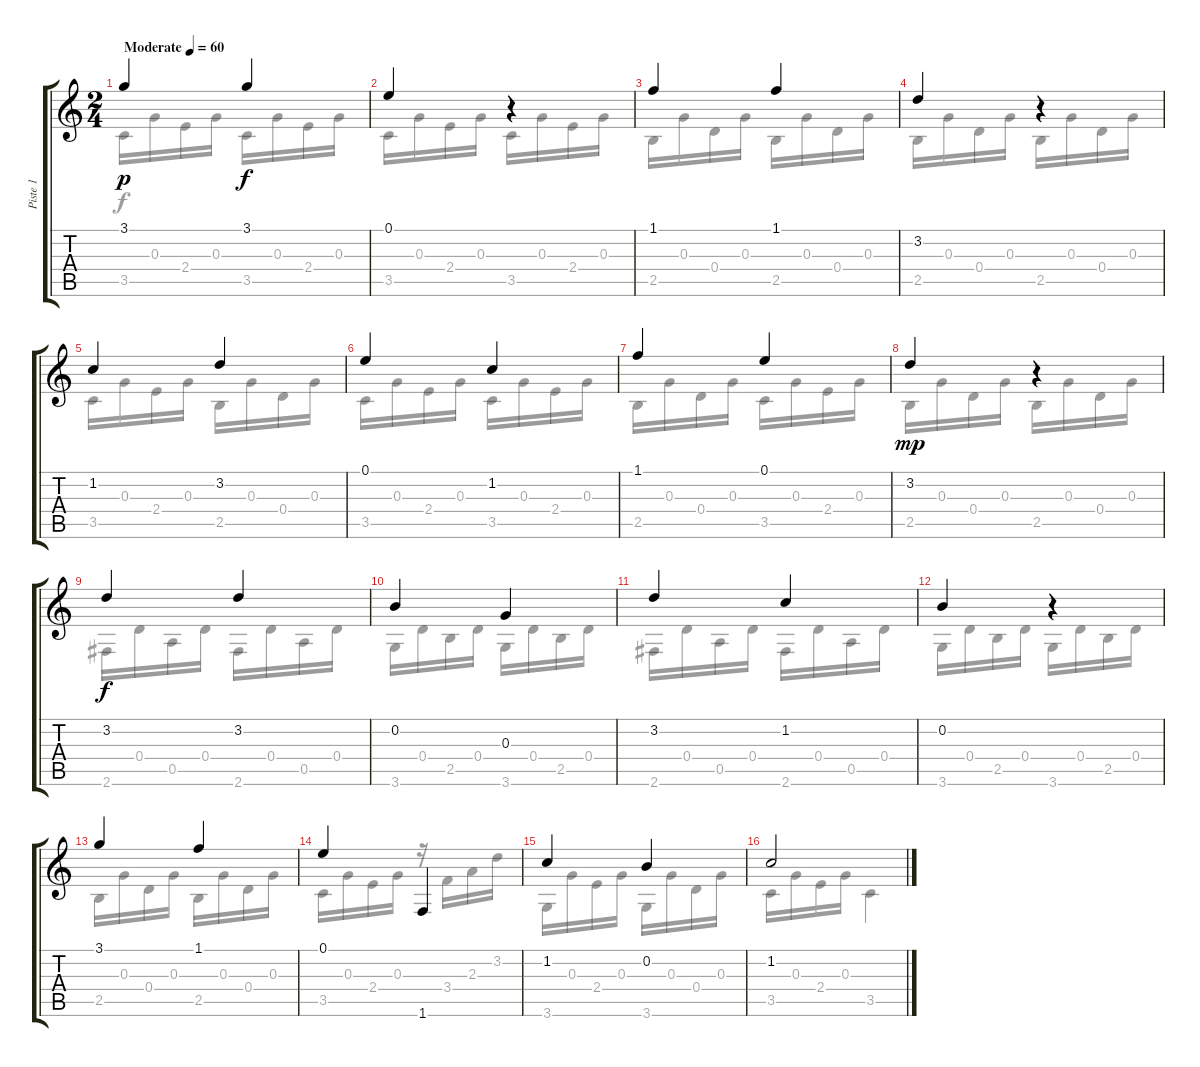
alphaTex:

\track ("Piste 1" "Piste 1") {instrument acousticguitarsteel}
\staff {score tabs}
\tuning (E4 B3 G3 D3 A2 E2) {hide}
\voice
\ts (2 4)
\tempo (60 "Moderate")
\clef g2
\ks c
3.1.4{dy p instrument acousticguitarsteel} 3.1.4{dy f} |
0.1.4 r.4 |
1.1.4 1.1.4 |
3.2.4 r.4 |
1.2.4 3.2.4 |
0.1.4 1.2.4 |
1.1.4 0.1.4 |
3.2.4{dy mp} r.4 |
3.2.4{dy f} 3.2.4 |
0.2.4 0.3.4 |
3.2.4 1.2.4 |
0.2.4 r.4 |
3.1.4 1.1.4 |
0.1.4 1.6.4 |
1.2.4 0.2.4 |
1.2.2
\voice
\clef g2
\ottava regular
\simile none
\ks c
3.5.16{dy f} 0.3.16 2.4.16 0.3.16 3.5.16 0.3.16 2.4.16 0.3.16 |
3.5.16 0.3.16 2.4.16 0.3.16 3.5.16 0.3.16 2.4.16 0.3.16 |
2.5.16 0.3.16 0.4.16 0.3.16 2.5.16 0.3.16 0.4.16 0.3.16 |
2.5.16 0.3.16 0.4.16 0.3.16 2.5.16 0.3.16 0.4.16 0.3.16 |
3.5.16 0.3.16 2.4.16 0.3.16 2.5.16 0.3.16 0.4.16 0.3.16 |
3.5.16 0.3.16 2.4.16 0.3.16 3.5.16 0.3.16 2.4.16 0.3.16 |
2.5.16 0.3.16 0.4.16 0.3.16 3.5.16 0.3.16 2.4.16 0.3.16 |
2.5.16 0.3.16 0.4.16 0.3.16 2.5.16 0.3.16 0.4.16 0.3.16 |
2.6.16 0.4.16 0.5.16 0.4.16 2.6.16 0.4.16 0.5.16 0.4.16 |
3.6.16 0.4.16 2.5.16 0.4.16 3.6.16 0.4.16 2.5.16 0.4.16 |
2.6.16 0.4.16 0.5.16 0.4.16 2.6.16 0.4.16 0.5.16 0.4.16 |
3.6.16 0.4.16 2.5.16 0.4.16 3.6.16 0.4.16 2.5.16 0.4.16 |
2.5.16 0.3.16 0.4.16 0.3.16 2.5.16 0.3.16 0.4.16 0.3.16 |
3.5.16 0.3.16 2.4.16 0.3.16 r.16 3.4.16 2.3.16 3.2.16 |
3.6.16 0.3.16 2.4.16 0.3.16 3.6.16 0.3.16 0.4.16 0.3.16 |
3.5.16 0.3.16 2.4.16 0.3.16 3.5.4
